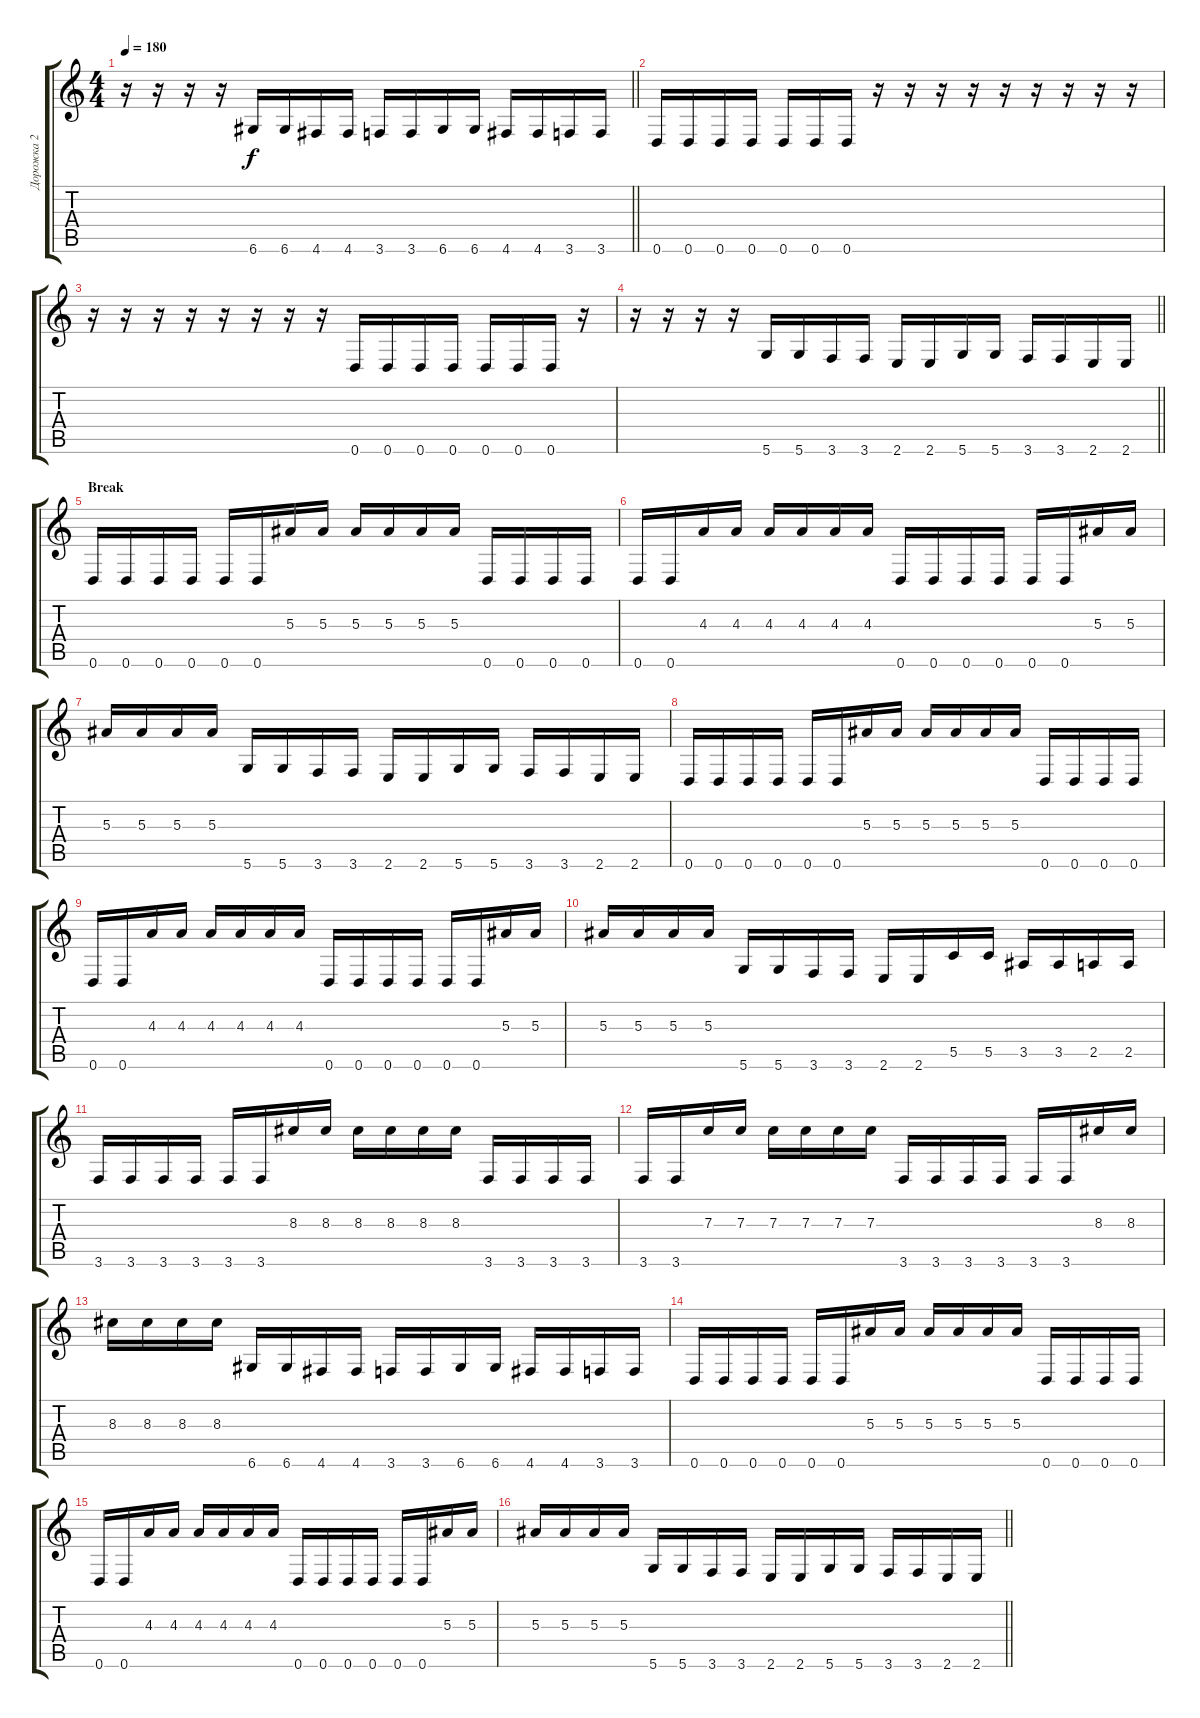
\track ("Дорожка 2" "Дорожка 2") {instrument distortionguitar}
\staff {score tabs}
\tuning (D4 A3 F3 C3 G2 D2) {hide}
\ts (4 4)
\tempo 180
\clef g2
\barLineRight lightlight
\ks c
r.16{dy f} r.16 r.16 r.16 6.6.16 6.6.16 4.6.16 4.6.16 3.6.16 3.6.16 6.6.16 6.6.16 4.6.16 4.6.16 3.6.16 3.6.16 |
0.6.16 0.6.16 0.6.16 0.6.16 0.6.16 0.6.16 0.6.16 r.16 r.16 r.16 r.16 r.16 r.16 r.16 r.16 r.16 |
r.16 r.16 r.16 r.16 r.16 r.16 r.16 r.16 0.6.16 0.6.16 0.6.16 0.6.16 0.6.16 0.6.16 0.6.16 r.16 |
\barLineRight lightlight
r.16 r.16 r.16 r.16 5.6.16 5.6.16 3.6.16 3.6.16 2.6.16 2.6.16 5.6.16 5.6.16 3.6.16 3.6.16 2.6.16 2.6.16 |
\section ("" "Break")
0.6.16 0.6.16 0.6.16 0.6.16 0.6.16 0.6.16 5.3.16 5.3.16 5.3.16 5.3.16 5.3.16 5.3.16 0.6.16 0.6.16 0.6.16 0.6.16 |
0.6.16 0.6.16 4.3.16 4.3.16 4.3.16 4.3.16 4.3.16 4.3.16 0.6.16 0.6.16 0.6.16 0.6.16 0.6.16 0.6.16 5.3.16 5.3.16 |
5.3.16 5.3.16 5.3.16 5.3.16 5.6.16 5.6.16 3.6.16 3.6.16 2.6.16 2.6.16 5.6.16 5.6.16 3.6.16 3.6.16 2.6.16 2.6.16 |
0.6.16 0.6.16 0.6.16 0.6.16 0.6.16 0.6.16 5.3.16 5.3.16 5.3.16 5.3.16 5.3.16 5.3.16 0.6.16 0.6.16 0.6.16 0.6.16 |
0.6.16 0.6.16 4.3.16 4.3.16 4.3.16 4.3.16 4.3.16 4.3.16 0.6.16 0.6.16 0.6.16 0.6.16 0.6.16 0.6.16 5.3.16 5.3.16 |
5.3.16 5.3.16 5.3.16 5.3.16 5.6.16 5.6.16 3.6.16 3.6.16 2.6.16 2.6.16 5.5.16 5.5.16 3.5.16 3.5.16 2.5.16 2.5.16 |
3.6.16 3.6.16 3.6.16 3.6.16 3.6.16 3.6.16 8.3.16 8.3.16 8.3.16 8.3.16 8.3.16 8.3.16 3.6.16 3.6.16 3.6.16 3.6.16 |
3.6.16 3.6.16 7.3.16 7.3.16 7.3.16 7.3.16 7.3.16 7.3.16 3.6.16 3.6.16 3.6.16 3.6.16 3.6.16 3.6.16 8.3.16 8.3.16 |
8.3.16 8.3.16 8.3.16 8.3.16 6.6.16 6.6.16 4.6.16 4.6.16 3.6.16 3.6.16 6.6.16 6.6.16 4.6.16 4.6.16 3.6.16 3.6.16 |
0.6.16 0.6.16 0.6.16 0.6.16 0.6.16 0.6.16 5.3.16 5.3.16 5.3.16 5.3.16 5.3.16 5.3.16 0.6.16 0.6.16 0.6.16 0.6.16 |
0.6.16 0.6.16 4.3.16 4.3.16 4.3.16 4.3.16 4.3.16 4.3.16 0.6.16 0.6.16 0.6.16 0.6.16 0.6.16 0.6.16 5.3.16 5.3.16 |
\barLineRight lightlight
5.3.16 5.3.16 5.3.16 5.3.16 5.6.16 5.6.16 3.6.16 3.6.16 2.6.16 2.6.16 5.6.16 5.6.16 3.6.16 3.6.16 2.6.16 2.6.16
